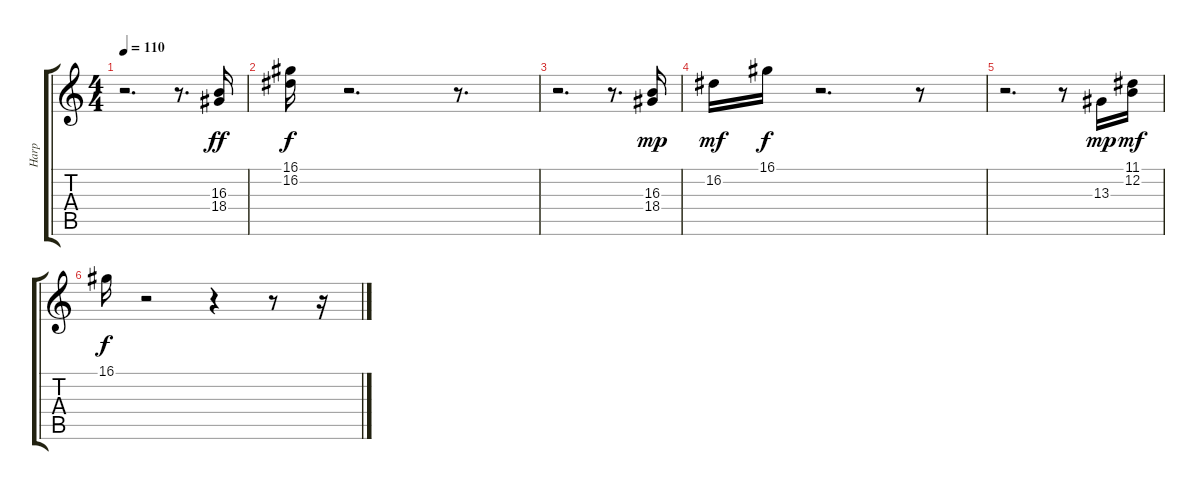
\track ("Harp" "Harp") {instrument harpsichord}
\staff {score tabs}
\tuning (E4 B3 G3 D3 A2 E2) {hide}
\ts (4 4)
\tempo 110
\clef g2
\ks c
r.2{d dy f} r.8{d} (16.3 18.4).16{dy ff} |
(16.1 16.2).16{dy f} r.2{d} r.8{d} |
r.2{d} r.8{d} (16.3 18.4).16{dy mp} |
16.2.16{dy mf} 16.1.16{dy f} r.2{d} r.8 |
r.2{d} r.8 13.3.16{dy mp} (11.1 12.2).16{dy mf} |
16.1.16{dy f} r.2 r.4 r.8 r.16
